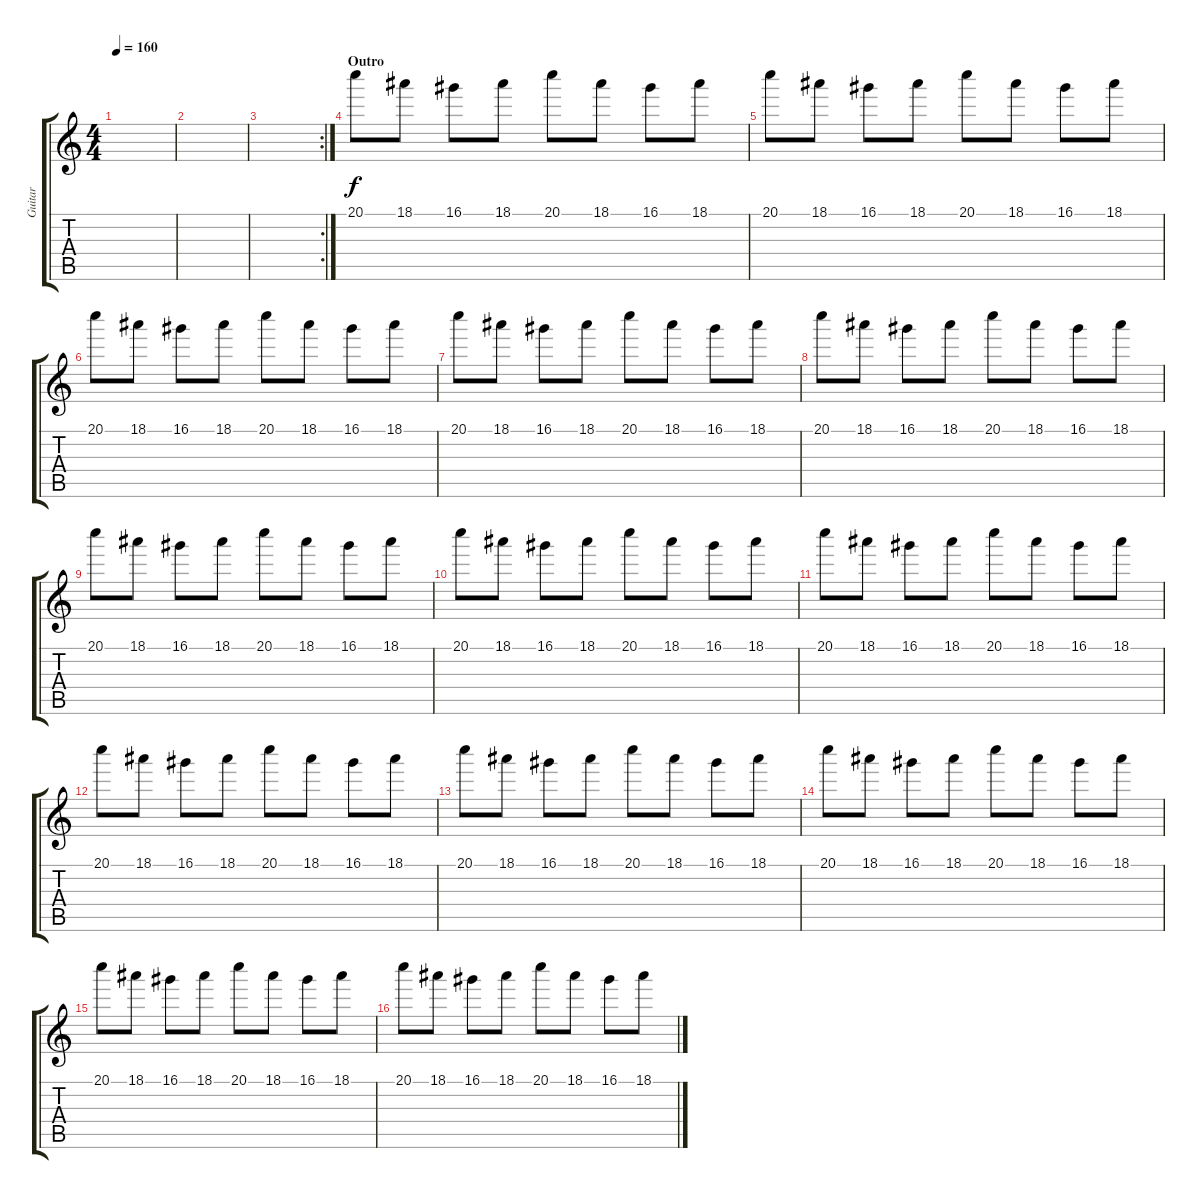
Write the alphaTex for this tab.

\track ("Guitar" "Guitar") {instrument electricguitarclean}
\staff {score tabs}
\tuning (E4 B3 G3 D3 A2 E2) {hide}
\ts (4 4)
\tempo 160
\clef g2
\ks c
|
|
\rc 2
|
\section ("" "Outro")
20.1.8 18.1.8 16.1.8 18.1.8 20.1.8 18.1.8 16.1.8 18.1.8 |
20.1.8 18.1.8 16.1.8 18.1.8 20.1.8 18.1.8 16.1.8 18.1.8 |
20.1.8 18.1.8 16.1.8 18.1.8 20.1.8 18.1.8 16.1.8 18.1.8 |
20.1.8 18.1.8 16.1.8 18.1.8 20.1.8 18.1.8 16.1.8 18.1.8 |
20.1.8 18.1.8 16.1.8 18.1.8 20.1.8 18.1.8 16.1.8 18.1.8 |
20.1.8 18.1.8 16.1.8 18.1.8 20.1.8 18.1.8 16.1.8 18.1.8 |
20.1.8 18.1.8 16.1.8 18.1.8 20.1.8 18.1.8 16.1.8 18.1.8 |
20.1.8 18.1.8 16.1.8 18.1.8 20.1.8 18.1.8 16.1.8 18.1.8 |
20.1.8 18.1.8 16.1.8 18.1.8 20.1.8 18.1.8 16.1.8 18.1.8 |
20.1.8 18.1.8 16.1.8 18.1.8 20.1.8 18.1.8 16.1.8 18.1.8 |
20.1.8 18.1.8 16.1.8 18.1.8 20.1.8 18.1.8 16.1.8 18.1.8 |
20.1.8 18.1.8 16.1.8 18.1.8 20.1.8 18.1.8 16.1.8 18.1.8 |
20.1.8 18.1.8 16.1.8 18.1.8 20.1.8 18.1.8 16.1.8 18.1.8
